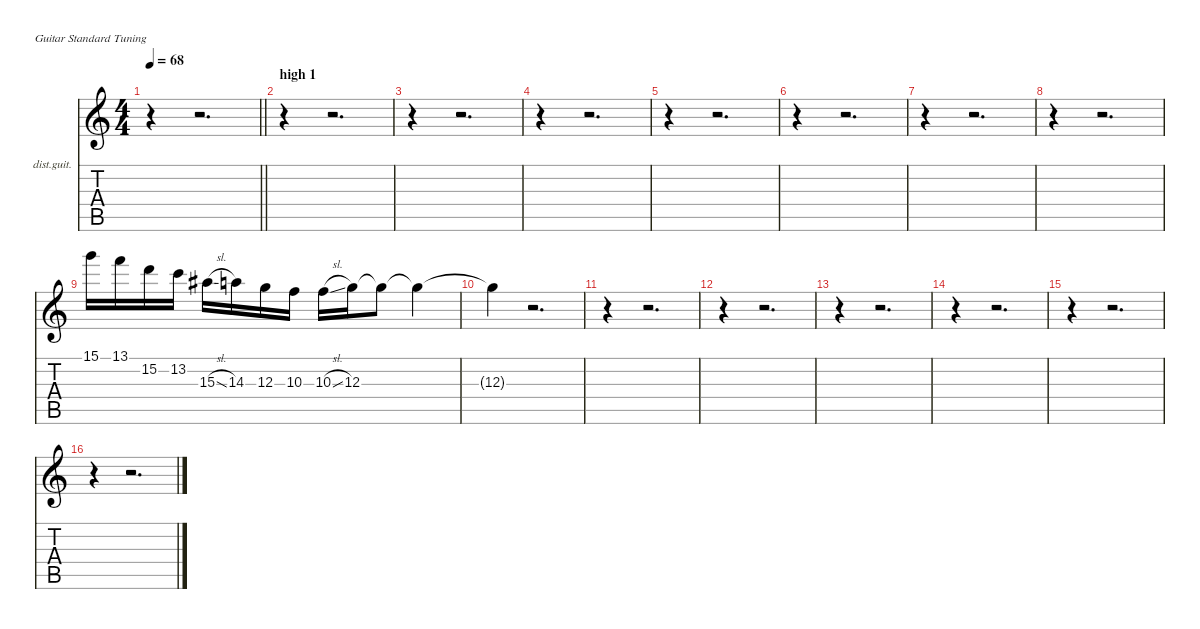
\defaultSystemsLayout 4
\hideDynamics
\bracketExtendMode nobrackets
\firstSystemTrackNameOrientation horizontal
\otherSystemsTrackNameOrientation horizontal
\track ("solo ¼ªËû2" "dist.guit.") {instrument distortionguitar}
\staff {score tabs}
\tuning (E4 B3 G3 D3 A2 E2)
\ts (4 4)
\tempo 68
\clef g2
\barLineRight lightlight
\ks c
r.4{dy f} r.2{d} |
\section ("" "high 1")
r.4 r.2{d} |
r.4 r.2{d} |
r.4 r.2{d} |
r.4 r.2{d} |
r.4 r.2{d} |
r.4 r.2{d} |
r.4 r.2{d} |
15.1.16 13.1.16 15.2.16 13.2.16 15.3{sl acc #}.16 14.3.16 12.3.16 10.3.16 10.3{sl}.16 12.3.16 12.3{t}.8 12.3{t}.4 |
12.3{t}.4 r.2{d} |
r.4 r.2{d} |
r.4 r.2{d} |
r.4 r.2{d} |
r.4 r.2{d} |
r.4 r.2{d} |
r.4 r.2{d}
